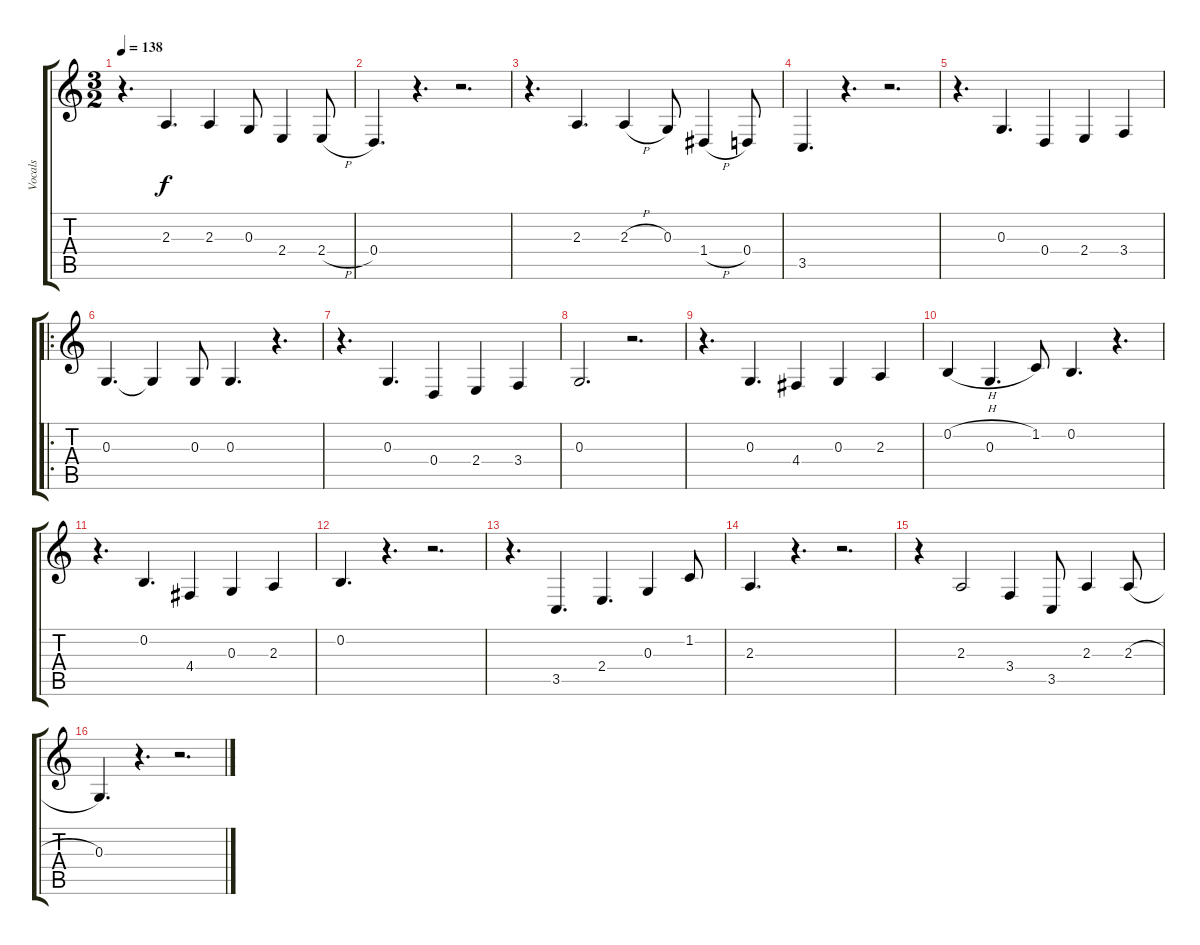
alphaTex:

\track ("Vocals" "Vocals") {instrument flute}
\staff {score tabs}
\tuning (E4 B3 G3 D3 A2 E2) {hide}
\ts (3 2)
\tempo 138
\clef g2
\ks c
r.4{d dy f} 2.3.4{d} 2.3.4 0.3.8 2.4.4 2.4{h}.8 |
0.4.4{d} r.4{d} r.2{d} |
r.4{d} 2.3.4{d} 2.3{h}.4 0.3.8 1.4{h}.4 0.4.8 |
3.5.4{d} r.4{d} r.2{d} |
r.4{d} 0.3.4{d} 0.4.4 2.4.4 3.4.4 |
\ro
0.3.4{d} 0.3{t}.4 0.3.8 0.3.4{d} r.4{d} |
r.4{d} 0.3.4{d} 0.4.4 2.4.4 3.4.4 |
0.3.2{d} r.2{d} |
r.4{d} 0.3.4{d} 4.4.4 0.3.4 2.3.4 |
0.2{h}.4 0.3.4{d} 1.2.8 0.2.4{d} r.4{d} |
r.4{d} 0.2.4{d} 4.4.4 0.3.4 2.3.4 |
0.2.4{d} r.4{d} r.2{d} |
r.4{d} 3.5.4{d} 2.4.4{d} 0.3.4 1.2.8 |
2.3.4{d} r.4{d} r.2{d} |
r.4 2.3.2 3.4.4 3.5.8 2.3.4 2.3{h}.8 |
0.3.4{d} r.4{d} r.2{d}
